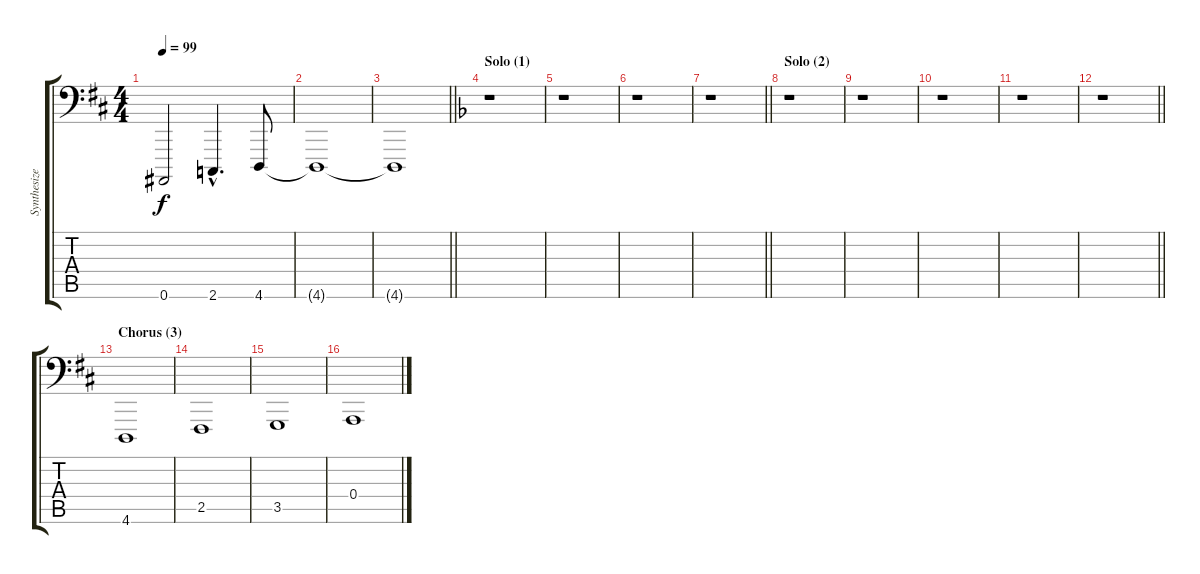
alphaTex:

\track ("Synthesizer" "Synthesize") {instrument pad3polysynth}
\staff {score tabs}
\tuning (C3 G2 D2 A1 E1 Bb0) {hide}
\ts (4 4)
\tempo 99
\clef f4
\ks d
0.6.2{dy f} 2.6{hac}.4{d} 4.6.8 |
4.6{t}.1 |
\barLineRight lightlight
4.6{t}.1 |
\section ("" "Solo (1)")
\ks dminor
r.1 |
r.1 |
r.1 |
\barLineRight lightlight
r.1 |
\section ("" "Solo (2)")
r.1 |
r.1 |
r.1 |
r.1 |
\barLineRight lightlight
r.1 |
\section ("" "Chorus (3)")
\ks d
4.6.1 |
2.5.1 |
3.5.1 |
0.4.1
